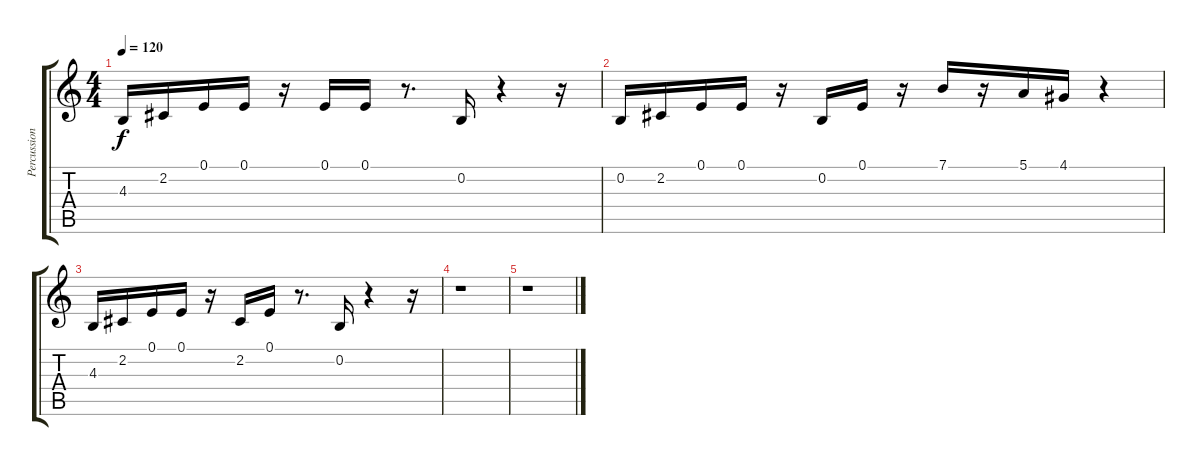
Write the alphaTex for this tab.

\track ("Percussion" "Percussion") {instrument steeldrums}
\staff {score tabs}
\tuning (E4 B3 G3 D3 A2 E2) {hide}
\ts (4 4)
\tempo 120
\clef g2
\ks c
4.3.16{dy f} 2.2.16 0.1.16 0.1.16 r.16 0.1.16 0.1.16 r.8{d} 0.2.16 r.4 r.16 |
0.2.16 2.2.16 0.1.16 0.1.16 r.16 0.2.16 0.1.16 r.16 7.1.16 r.16 5.1.16 4.1.16 r.4 |
4.3.16 2.2.16 0.1.16 0.1.16 r.16 2.2.16 0.1.16 r.8{d} 0.2.16 r.4 r.16 |
r.1 |
r.1
